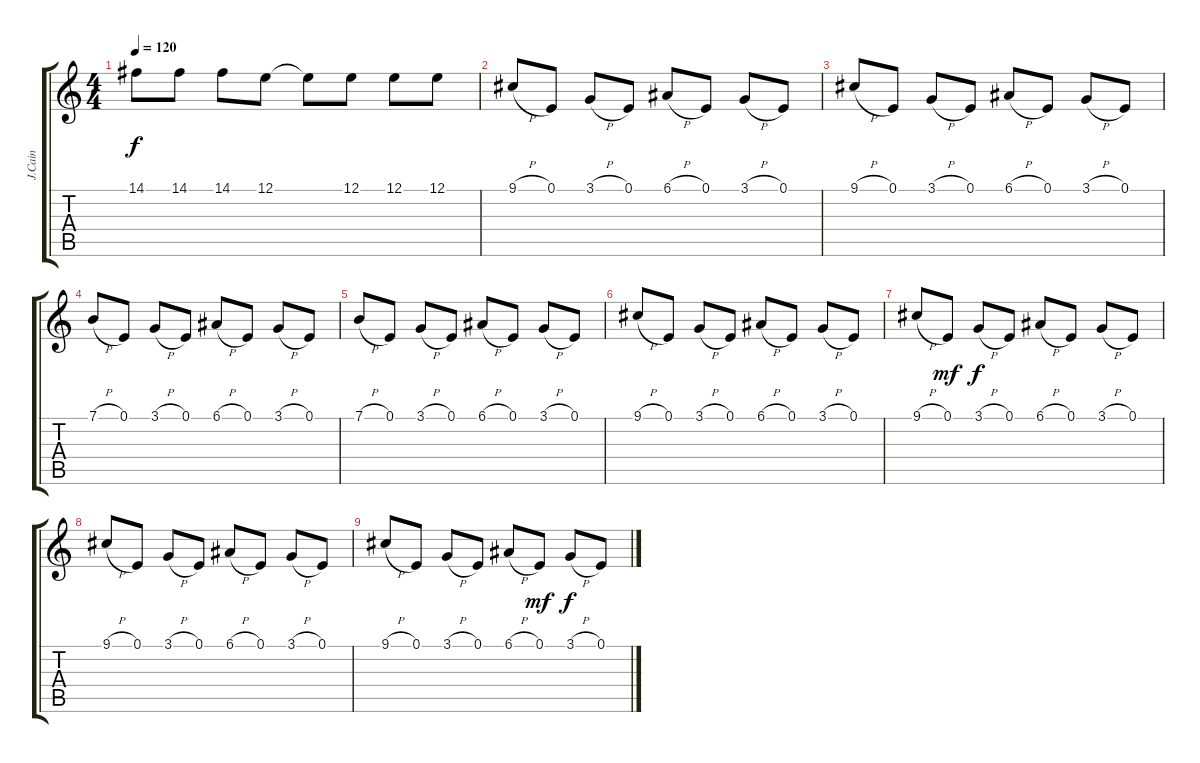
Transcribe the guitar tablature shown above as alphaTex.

\track ("J.Cain" "J.Cain") {instrument churchorgan}
\staff {score tabs}
\tuning (E4 B3 G3 D3 A2 E2) {hide}
\ts (4 4)
\tempo 120
\clef g2
\ks c
14.1.8{dy f} 14.1.8 14.1.8 12.1.8 12.1{t}.8 12.1.8 12.1.8 12.1.8 |
9.1{h}.8 0.1.8 3.1{h}.8 0.1.8 6.1{h}.8 0.1.8 3.1{h}.8 0.1.8 |
9.1{h}.8 0.1.8 3.1{h}.8 0.1.8 6.1{h}.8 0.1.8 3.1{h}.8 0.1.8 |
7.1{h}.8 0.1.8 3.1{h}.8 0.1.8 6.1{h}.8 0.1.8 3.1{h}.8 0.1.8 |
7.1{h}.8 0.1.8 3.1{h}.8 0.1.8 6.1{h}.8 0.1.8 3.1{h}.8 0.1.8 |
9.1{h}.8 0.1.8 3.1{h}.8 0.1.8 6.1{h}.8 0.1.8 3.1{h}.8 0.1.8 |
9.1{h}.8 0.1.8{dy mf} 3.1{h}.8{dy f} 0.1.8 6.1{h}.8 0.1.8 3.1{h}.8 0.1.8 |
9.1{h}.8 0.1.8 3.1{h}.8 0.1.8 6.1{h}.8 0.1.8 3.1{h}.8 0.1.8 |
9.1{h}.8 0.1.8 3.1{h}.8 0.1.8 6.1{h}.8 0.1.8{dy mf} 3.1{h}.8{dy f} 0.1.8
